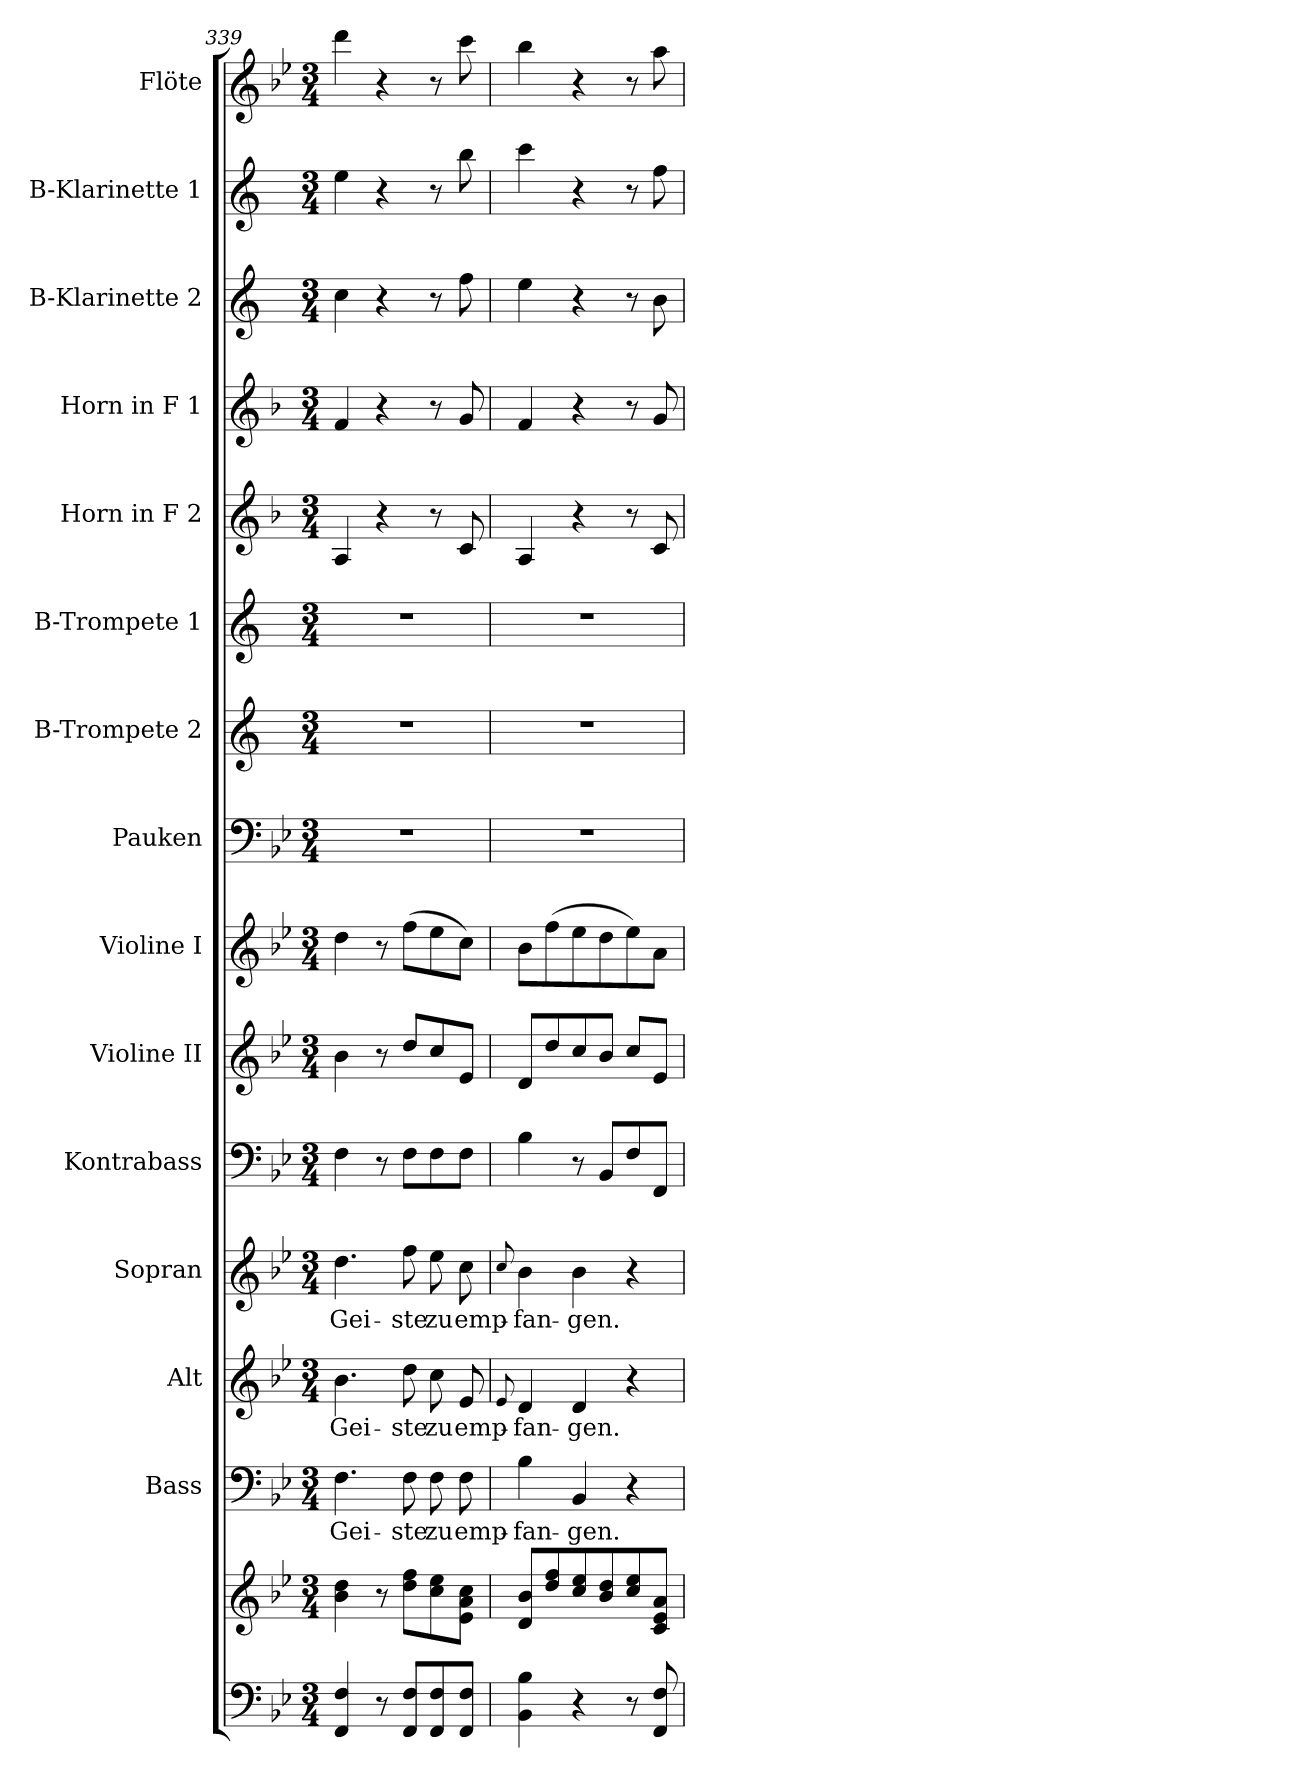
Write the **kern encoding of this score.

**kern	**kern	**kern	**text	**kern	**text	**kern	**text	**kern	**kern	**kern	**kern	**kern	**kern	**kern	**kern	**kern	**kern	**kern
*part15	*part15	*part14	*part14	*part13	*part13	*part12	*part12	*part11	*part10	*part9	*part8	*part7	*part6	*part5	*part4	*part3	*part2	*part1
*staff16	*staff15	*staff14	*staff14	*staff13	*staff13	*staff12	*staff12	*staff11	*staff10	*staff9	*staff8	*staff7	*staff6	*staff5	*staff4	*staff3	*staff2	*staff1
*	*	*I"Bass	*	*I"Alt	*	*I"Sopran	*	*I"Kontrabass	*I"Violine II	*I"Violine I	*I"Pauken	*I"B-Trompete 2	*I"B-Trompete 1	*I"Horn in F 2	*I"Horn in F 1	*I"B-Klarinette 2	*I"B-Klarinette 1	*I"Flöte
*	*	*I'B.	*	*I'A.	*	*I'S.	*	*I'Kb.	*I'Vl. II	*I'Vl. I	*I'Pk.	*I'B Trp. 2	*I'B Trp. 1	*	*	*I'B Kl. 2	*I'B Kl. 1	*I'Fl.
*clefF4	*clefG2	*clefF4	*	*clefG2	*	*clefG2	*	*clefF4	*clefG2	*clefG2	*clefF4	*clefG2	*clefG2	*clefG2	*clefG2	*clefG2	*clefG2	*clefG2
*	*	*	*	*	*	*	*	*ITrd7c12	*	*	*	*ITrd1c2	*ITrd1c2	*ITrd4c7	*ITrd4c7	*ITrd1c2	*ITrd1c2	*
*k[b-e-]	*k[b-e-]	*k[b-e-]	*	*k[b-e-]	*	*k[b-e-]	*	*k[b-e-]	*k[b-e-]	*k[b-e-]	*k[b-e-]	*k[b-e-]	*k[b-e-]	*k[b-e-]	*k[b-e-]	*k[b-e-]	*k[b-e-]	*k[b-e-]
*B-:	*B-:	*B-:	*	*B-:	*	*B-:	*	*B-:	*B-:	*B-:	*B-:	*B-:	*B-:	*B-:	*B-:	*B-:	*B-:	*B-:
*M3/4	*M3/4	*M3/4	*	*M3/4	*	*M3/4	*	*M3/4	*M3/4	*M3/4	*M3/4	*M3/4	*M3/4	*M3/4	*M3/4	*M3/4	*M3/4	*M3/4
=339	=339	=339	=339	=339	=339	=339	=339	=339	=339	=339	=339	=339	=339	=339	=339	=339	=339	=339
!	!	!	!LO:LY:b	!	!LO:LY:b	!	!LO:LY:b	!	!	!	!	!	!	!	!	!	!	!
4FF/ 4F/	4b-\ 4dd\	4.F\	Gei-	4.b-\	Gei-	4.dd\	Gei-	4FF\	4b-\	4dd\	2.r	2.r	2.r	4D/	4B-/	4b-\	4dd\	4ddd\
8r	8r	.	.	.	.	.	.	8r	8r	8r	.	.	.	4r	4r	4r	4r	4r
!	!	!	!LO:LY:b	!	!LO:LY:b	!	!LO:LY:b	!	!	!	!	!	!	!	!	!	!	!
8FF/ 8F/L	8dd\ 8ff\L	8F\	-ste	8dd\	-ste	8ff\	-ste	8FF\L	8dd/L	(>8ff\L	.	.	.	.	.	.	.	.
!	!	!	!LO:LY:b	!	!LO:LY:b	!	!LO:LY:b	!	!	!	!	!	!	!	!	!	!	!
8FF/ 8F/	8cc\ 8ee-\	8F\	zu	8cc\	zu	8ee-\	zu	8FF\	8cc/	8ee-\	.	.	.	8r	8r	8r	8r	8r
!	!	!	!LO:LY:b	!	!LO:LY:b	!	!LO:LY:b	!	!	!	!	!	!	!	!	!	!	!
8FF/ 8F/J	8e-\ 8a\ 8cc\J	8F\	emp-	8e-/	emp-	8cc\	emp-	8FF\J	8e-/J	8cc\J)	.	.	.	8F/	8c/	8ee-\	8aa\	8ccc\
=340	=340	=340	=340	=340	=340	=340	=340	=340	=340	=340	=340	=340	=340	=340	=340	=340	=340	=340
.	.	.	.	8qqe-/	.	8qqcc/	.	.	.	.	.	.	.	.	.	.	.	.
!	!	!	!LO:LY:b	!	!LO:LY:b	!	!LO:LY:b	!	!	!	!	!	!	!	!	!	!	!
4BB-\ 4B-\	8d/ 8b-/L	4B-\	-fan-	4d/	-fan-	4b-\	-fan-	4BB-\	8d/L	8b-\L	2.r	2.r	2.r	4D/	4B-/	4dd\	4bb-\	4bb-\
.	8dd/ 8ff/	.	.	.	.	.	.	.	8dd/	(>8ff\	.	.	.	.	.	.	.	.
!	!	!	!LO:LY:b	!	!LO:LY:b	!	!LO:LY:b	!	!	!	!	!	!	!	!	!	!	!
4r	8cc/ 8ee-/	4BB-/	-gen.	4d/	-gen.	4b-\	-gen.	8r	8cc/	8ee-\	.	.	.	4r	4r	4r	4r	4r
.	8b-/ 8dd/	.	.	.	.	.	.	8BBB-/L	8b-/J	8dd\	.	.	.	.	.	.	.	.
8r	8cc/ 8ee-/	4r	.	4r	.	4r	.	8FF/	8cc/L	8ee-\)	.	.	.	8r	8r	8r	8r	8r
8FF/ 8F/	8c/ 8e-/ 8a/J	.	.	.	.	.	.	8FFF/J	8e-/J	8a\J	.	.	.	8F/	8c/	8a\	8ee-\	8aa\
=	=	=	=	=	=	=	=	=	=	=	=	=	=	=	=	=	=	=
*-	*-	*-	*-	*-	*-	*-	*-	*-	*-	*-	*-	*-	*-	*-	*-	*-	*-	*-
